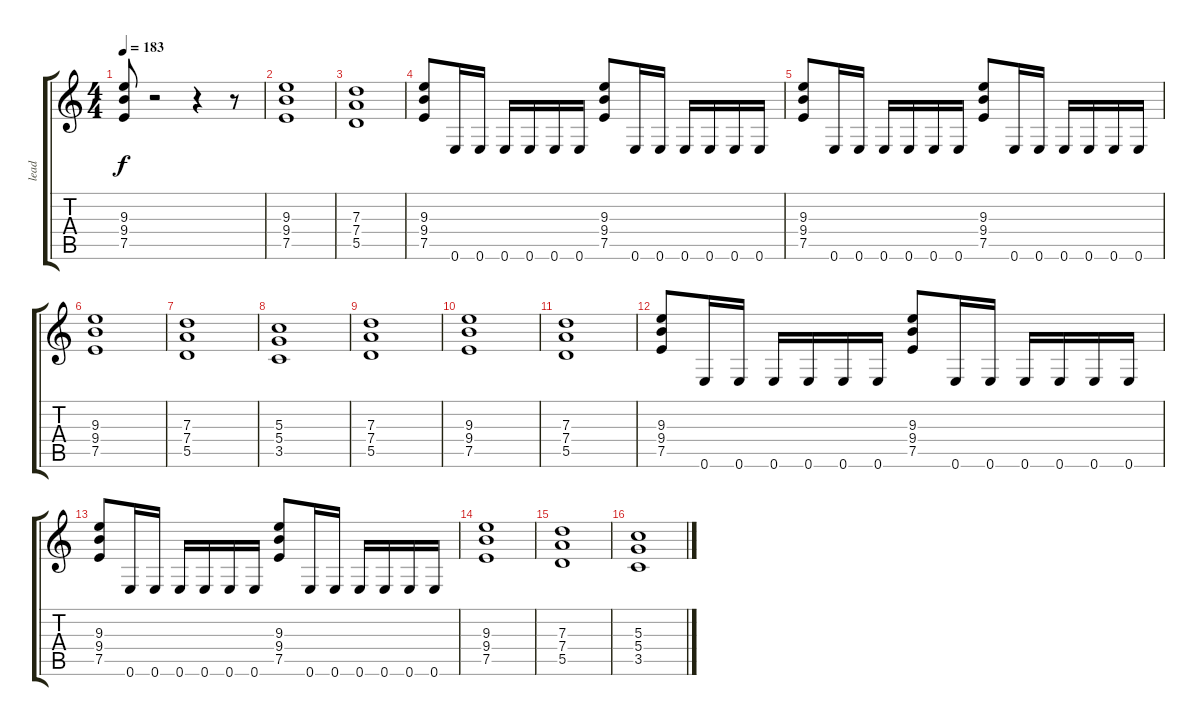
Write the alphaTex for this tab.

\track ("lead" "lead") {instrument distortionguitar}
\staff {score tabs}
\tuning (E4 B3 G3 D3 A2 E2) {hide}
\ts (4 4)
\tempo 183
\clef g2
\ks c
(9.3 9.4 7.5).8{dy f} r.2 r.4 r.8 |
(9.3 9.4 7.5).1 |
(7.3 7.4 5.5).1 |
(9.3 9.4 7.5).8 0.6.16 0.6.16 0.6.16 0.6.16 0.6.16 0.6.16 (9.3 9.4 7.5).8 0.6.16 0.6.16 0.6.16 0.6.16 0.6.16 0.6.16 |
(9.3 9.4 7.5).8 0.6.16 0.6.16 0.6.16 0.6.16 0.6.16 0.6.16 (9.3 9.4 7.5).8 0.6.16 0.6.16 0.6.16 0.6.16 0.6.16 0.6.16 |
(9.3 9.4 7.5).1 |
(7.3 7.4 5.5).1 |
(5.3 5.4 3.5).1 |
(7.3 7.4 5.5).1 |
(9.3 9.4 7.5).1 |
(7.3 7.4 5.5).1 |
(9.3 9.4 7.5).8 0.6.16 0.6.16 0.6.16 0.6.16 0.6.16 0.6.16 (9.3 9.4 7.5).8 0.6.16 0.6.16 0.6.16 0.6.16 0.6.16 0.6.16 |
(9.3 9.4 7.5).8 0.6.16 0.6.16 0.6.16 0.6.16 0.6.16 0.6.16 (9.3 9.4 7.5).8 0.6.16 0.6.16 0.6.16 0.6.16 0.6.16 0.6.16 |
(9.3 9.4 7.5).1 |
(7.3 7.4 5.5).1 |
(5.3 5.4 3.5).1
